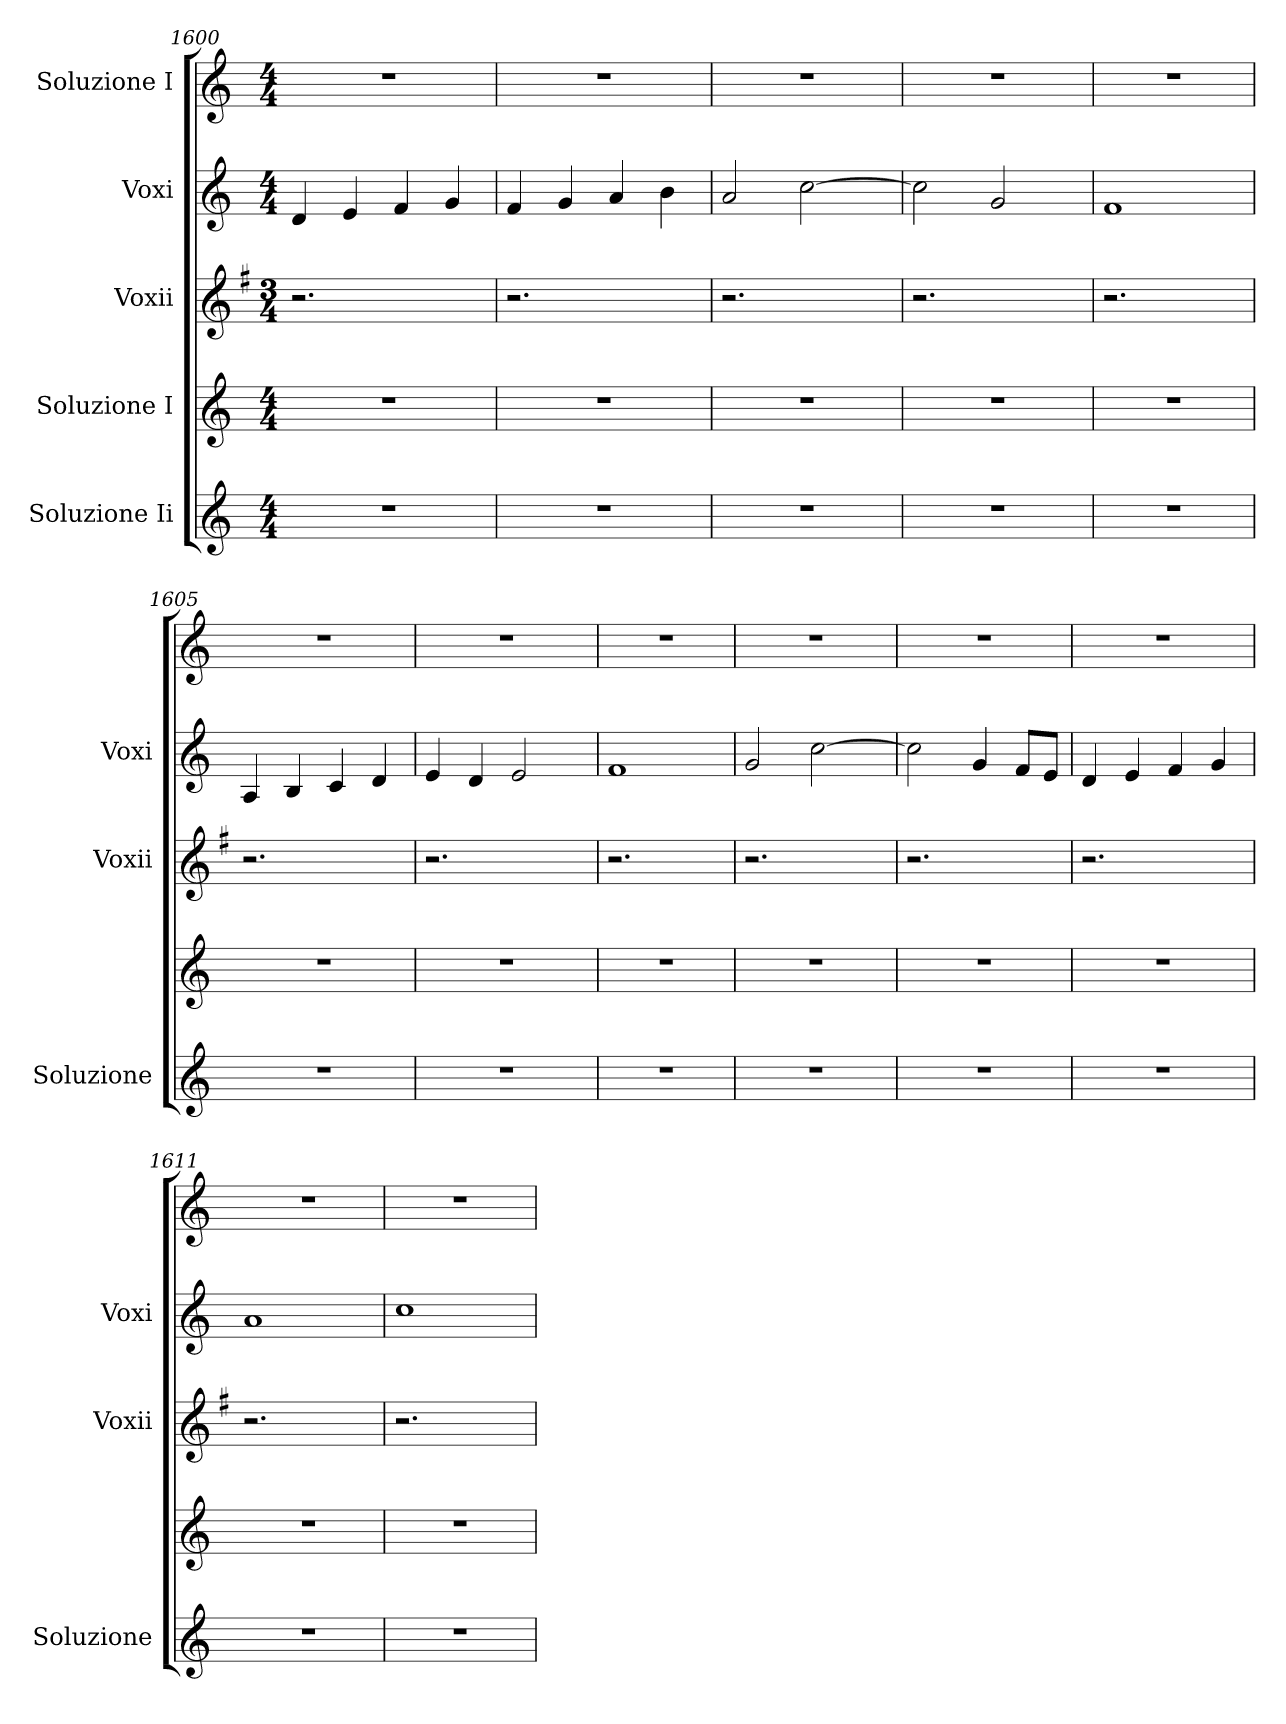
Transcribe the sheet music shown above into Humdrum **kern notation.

**kern	**kern	**kern	**kern	**kern
*part5	*part4	*part3	*part2	*part1
*staff5	*staff4	*staff3	*staff2	*staff1
*I"Soluzione Ii	*I"Soluzione I	*I"Voxii	*I"Voxi	*I"Soluzione I
*I'Soluzione	*	*I'Voxii	*I'Voxi	*
*clefG2	*clefG2	*clefG2	*clefG2	*clefG2
*k[]	*k[]	*k[f#]	*k[]	*k[]
*C:	*C:	*G:	*C:	*C:
*M4/4	*M4/4	*M3/4	*M4/4	*M4/4
=1600	=1600	=1600	=1600	=1600
1r	1r	2.r	4d/	1r
.	.	.	4e/	.
.	.	.	4f/	.
.	.	4ryy	4g/	.
=1601	=1601	=1601	=1601	=1601
1r	1r	2.r	4f/	1r
.	.	.	4g/	.
.	.	.	4a/	.
.	.	4ryy	4b\	.
=1602	=1602	=1602	=1602	=1602
1r	1r	2.r	2a/	1r
.	.	.	[>2cc\	.
.	.	4ryy	.	.
=1603	=1603	=1603	=1603	=1603
1r	1r	2.r	2cc\]	1r
.	.	.	2g/	.
.	.	4ryy	.	.
!!LO:LB:g=z
=1604	=1604	=1604	=1604	=1604
1r	1r	2.r	1f	1r
.	.	4ryy	.	.
=1605	=1605	=1605	=1605	=1605
1r	1r	2.r	4A/	1r
.	.	.	4B/	.
.	.	.	4c/	.
.	.	4ryy	4d/	.
=1606	=1606	=1606	=1606	=1606
1r	1r	2.r	4e/	1r
.	.	.	4d/	.
.	.	.	2e/	.
.	.	4ryy	.	.
=1607	=1607	=1607	=1607	=1607
1r	1r	2.r	1f	1r
.	.	4ryy	.	.
=1608	=1608	=1608	=1608	=1608
1r	1r	2.r	2g/	1r
.	.	.	[>2cc\	.
.	.	4ryy	.	.
=1609	=1609	=1609	=1609	=1609
1r	1r	2.r	2cc\]	1r
.	.	.	4g/	.
.	.	4ryy	8f/L	.
.	.	.	8e/J	.
=1610	=1610	=1610	=1610	=1610
1r	1r	2.r	4d/	1r
.	.	.	4e/	.
.	.	.	4f/	.
.	.	4ryy	4g/	.
=1611	=1611	=1611	=1611	=1611
1r	1r	2.r	1a	1r
.	.	4ryy	.	.
=1612	=1612	=1612	=1612	=1612
1r	1r	2.r	1cc	1r
.	.	4ryy	.	.
=	=	=	=	=
*-	*-	*-	*-	*-
